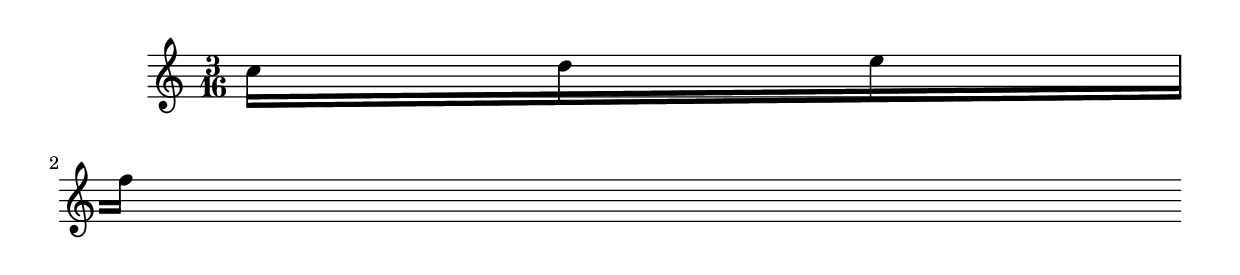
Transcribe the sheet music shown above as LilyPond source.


\header {
    texidoc = "Beams can be printed across line breaks, if forced.
"

}
\version "2.4.0"
\layout { raggedright= ##t }

\score {  \relative c''  {
    \set Score.allowBeamBreak = ##t
    \time 3/16 c16-[ d e \break f-] 
}}
